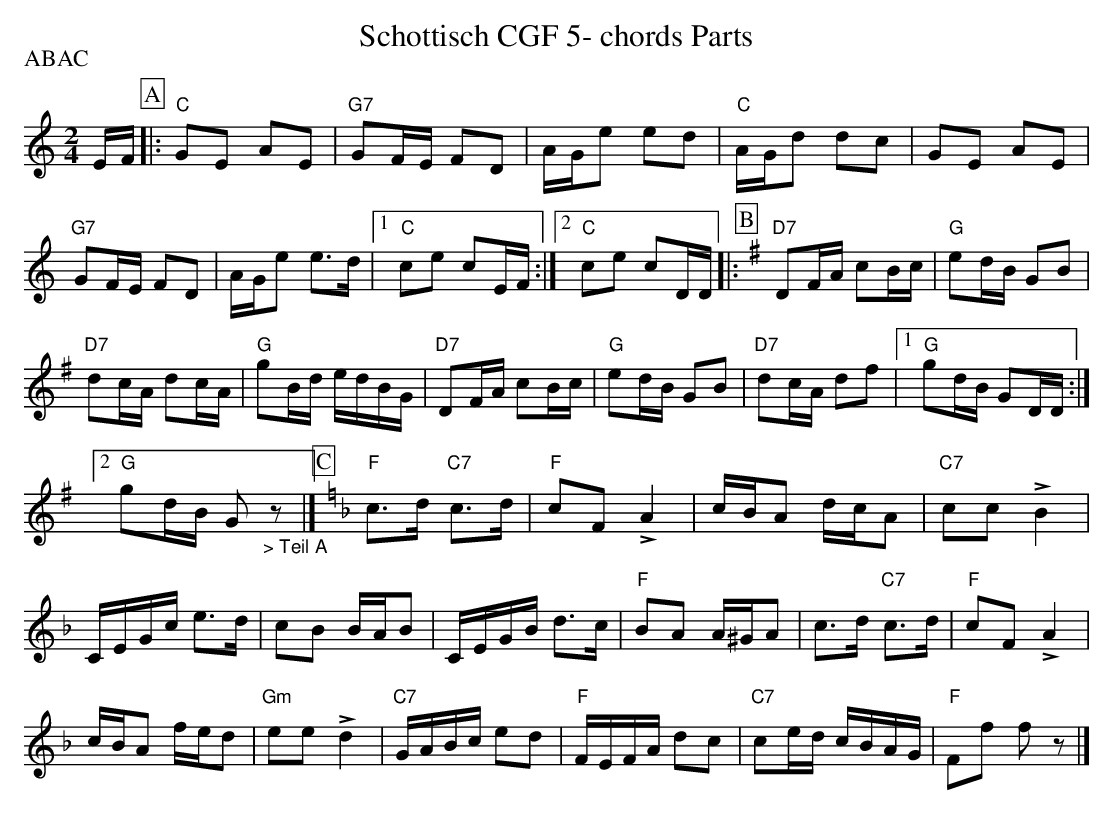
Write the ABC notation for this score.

X:1
T:Schottisch CGF 5- chords Parts
P:ABAC
M:2/4
L:1/16
K:Cmaj%%MIDI gchordon
EF[P:A] |: "C"G2E2 A2E2 | "G7"G2FE F2D2 | AGe2 e2d2 | "C"AGd2 d2c2 | G2E2 A2E2 |
"G7"G2FE F2D2 | AGe2 e3d |1 "C"c2e2 c2EF :|2 "C"c2e2 c2DD |:[P:B] [K:Gmaj] "D7"D2FA c2Bc | "G"e2dB G2B2 |
"D7"d2cA d2cA | "G"g2Bd edBG | "D7"D2FA c2Bc | "G"e2dB G2B2 | "D7"d2cA d2f2 |1 "G"g2dB G2DD :|2
"G"g2dB G2"_> Teil A"z2 |] [P:C] [K:Fmaj] "F"c3d "C7"c3d | "F"c2F2 !>!A4 | cBA2 dcA2 | "C7"c2c2 !>!B4 |
CEGc e3d | c2B2 BAB2 | CEGB d3c | "F"B2A2 A^GA2 | c3d "C7"c3d | "F"c2F2!>!A4 |
cBA2 fed2 | "Gm"e2e2 !>!d4 | "C7"GABc e2d2 | "F"FEFA d2c2 | "C7"c2ed cBAG | "F"F2f2 f2z2 |]
